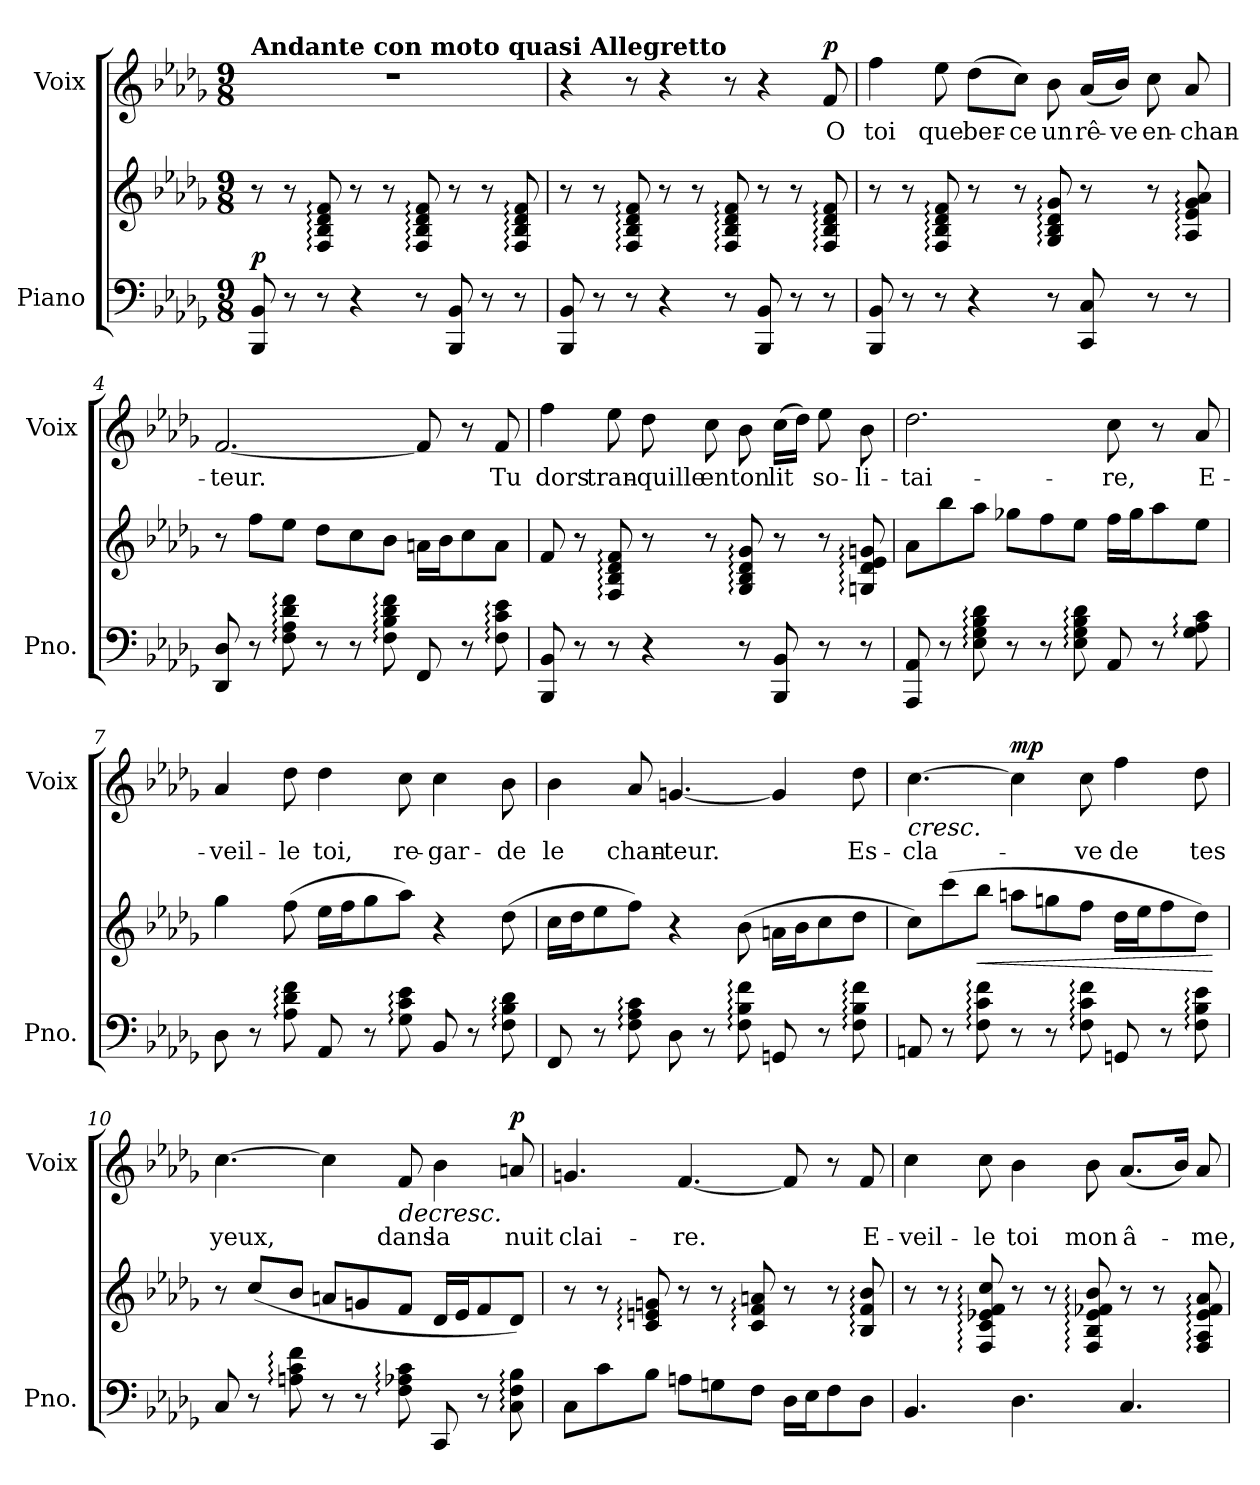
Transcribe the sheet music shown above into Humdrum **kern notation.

**kern	**kern	**dynam	**kern	**text	**dynam
*part2	*part2	*part2	*part1	*part1	*part1
*staff3	*staff2	*staff2/3	*staff1	*staff1	*staff1
*I"Piano	*	*	*I"Voix	*	*
*I'Pno.	*	*	*I'Voix	*	*
*clefF4	*clefG2	*	*clefG2	*	*
*k[b-e-a-d-g-]	*k[b-e-a-d-g-]	*	*k[b-e-a-d-g-]	*	*
*M9/8	*M9/8	*	*M9/8	*	*
=1	=1	=1	=1	=1	=1
!	!	!	!LO:TX:a:B:t=Andante con moto quasi Allegretto	!	!
!	!	!LO:DY:a=2	!	!	!
8BBB-/ 8BB-/	8r	p	8%9r	.	.
8r	8r	.	.	.	.
8r	8F/: 8B-/: 8d-/: 8f/:	.	.	.	.
4r	8r	.	.	.	.
.	8r	.	.	.	.
8r	8F/: 8B-/: 8d-/: 8f/:	.	.	.	.
8BBB-/ 8BB-/	8r	.	.	.	.
8r	8r	.	.	.	.
8r	8F/: 8B-/: 8d-/: 8f/:	.	.	.	.
=2	=2	=2	=2	=2	=2
8BBB-/ 8BB-/	8r	.	4r	.	.
8r	8r	.	.	.	.
8r	8F/: 8B-/: 8d-/: 8f/:	.	8r	.	.
4r	8r	.	4r	.	.
.	8r	.	.	.	.
8r	8F/: 8B-/: 8d-/: 8f/:	.	8r	.	.
8BBB-/ 8BB-/	8r	.	4r	.	.
8r	8r	.	.	.	.
!	!	!	!	!	!LO:DY:a
8r	8F/: 8B-/: 8d-/: 8f/:	.	8f/	O	p
!!LO:LB:g=z
=3	=3	=3	=3	=3	=3
8BBB-/ 8BB-/	8r	.	4ff\	toi	.
8r	8r	.	.	.	.
8r	8F/: 8B-/: 8d-/: 8f/:	.	8ee-\	que	.
4r	8r	.	(8dd-\L	ber-	.
.	8r	.	8cc\J)	-ce	.
8r	8G-/: 8B-/: 8d-/: 8g-/:	.	8b-\	un	.
8CC/ 8C/	8r	.	(16a-/LL	rê-	.
.	.	.	16b-/JJ)	-ve	.
8r	8r	.	8cc\	en-	.
8r	8A-/: 8e-/: 8g-/: 8a-/:	.	8a-/	-chan-	.
=4	=4	=4	=4	=4	=4
8DD-/ 8D-/	8r	.	[2.f/	-teur.	.
8r	8ff\L	.	.	.	.
8F\: 8A-\: 8d-\: 8f\:	8ee-\J	.	.	.	.
8r	8dd-\L	.	.	.	.
8r	8cc\	.	.	.	.
8F\: 8B-\: 8d-\: 8f\:	8b-\J	.	.	.	.
8FF/	16an\LL	.	8f/]	.	.
.	16b-\J	.	.	.	.
8r	8cc\	.	8r	.	.
8F\: 8c\: 8e-\:	8a\J	.	8f/	Tu	.
!!LO:LB:g=z
=5	=5	=5	=5	=5	=5
8BBB-/ 8BB-/	8f/	.	4ff\	dors	.
8r	8r	.	.	.	.
8r	8F/: 8B-/: 8d-/: 8f/:	.	8ee-\	tran-	.
4r	8r	.	8dd-\	-quille	.
.	8r	.	8cc\	en	.
8r	8G-/: 8B-/: 8d-/: 8g-/:	.	8b-\	ton	.
8BBB-/ 8BB-/	8r	.	(16cc\LL	lit	.
.	.	.	16dd-\JJ)	.	.
8r	8r	.	8ee-\	so-	.
8r	8Gn/: 8d-/: 8e-/: 8gn/:	.	8b-\	-li-	.
=6	=6	=6	=6	=6	=6
8AAA-/ 8AA-/	8a-\L	.	2.dd-\	-tai-	.
8r	8bb-\	.	.	.	.
8E-\: 8G-\: 8B-\: 8d-\:	8aa-\J	.	.	.	.
8r	8gg-X\L	.	.	.	.
8r	8ff\	.	.	.	.
8E-\: 8G-\: 8B-\: 8d-\:	8ee-\J	.	.	.	.
8AA-/	16ff\LL	.	8cc\	-re,	.
.	16gg-\J	.	.	.	.
8r	8aa-\	.	8r	.	.
8G-\: 8A-\: 8c\:	8ee-\J	.	8a-/	E-	.
!!LO:PB:g=z
=7	=7	=7	=7	=7	=7
8D-\	4gg-\	.	4a-/	-veil-	.
8r	.	.	.	.	.
8A-\: 8d-\: 8f\:	(8ff\	.	8dd-\	-le	.
8AA-/	16ee-\LL	.	4dd-\	toi,	.
.	16ff\J	.	.	.	.
8r	8gg-\	.	.	.	.
8G-\: 8c\: 8e-\:	8aa-\J)	.	8cc\	re-	.
8BB-/	4r	.	4cc\	-gar-	.
8r	.	.	.	.	.
8F\: 8B-\: 8d-\:	(8dd-\	.	8b-\	-de	.
=8	=8	=8	=8	=8	=8
8FF/	16cc\LL	.	4b-\	le	.
.	16dd-\J	.	.	.	.
8r	8ee-\	.	.	.	.
8F\: 8A-\: 8c\:	8ff\J)	.	8a-/	chan-	.
8D-\	4r	.	[4.gn/	-teur.	.
8r	.	.	.	.	.
8F\: 8B-\: 8f\:	(8b-\	.	.	.	.
8GGn/	16an\LL	.	4g/]	.	.
.	16b-\J	.	.	.	.
8r	8cc\	.	.	.	.
8F\: 8B-\: 8f\:	8dd-\J	.	8dd-\	Es-	.
!!LO:LB:g=z
=9	=9	=9	=9	=9	=9
!	!	!	!	!	!LO:HP:b
8AAn/	8cc\L)	.	[4.cc\	-cla-	<
8r	(8ccc\	.	.	.	.
!	!	!LO:HP:b	!	!	!
8F\: 8c\: 8f\:	8bb-\J	<	.	.	.
!	!	!	!	!	!LO:DY:a
8r	8aan\L	.	4cc\]	.	mp
8r	8ggn\	.	.	.	.
8F\: 8c\: 8f\:	8ff\J	.	8cc\	-ve	.
8GGn/	16dd-\LL	.	4ff\	de	.
.	16ee-\J	.	.	.	.
8r	8ff\	.	.	.	.
8F\: 8B-\: 8e-\:	8dd-\J)	.	8dd-\	tes	[
.	.	[	.	.	.
=10	=10	=10	=10	=10	=10
8C/	8r	.	[4.cc\	yeux,	.
8r	(8cc/L	.	.	.	.
8An\: 8c\: 8f\:	8b-/J	.	.	.	.
8r	8an/L	.	4cc\]	.	.
8r	8gn/	.	.	.	.
!	!	!	!	!	!LO:HP:b
8F\: 8A-X\: 8c\:	8f/J	.	8f/	dans	>
8CC/	16d-/LL	.	4b-\	la	.
.	16e-/J	.	.	.	.
8r	8f/	.	.	.	.
!	!	!	!	!	!LO:DY:a
8C\: 8F\: 8B-\:	8d-/J)	.	8an/	nuit	p
!!LO:LB:g=z
=11	=11	=11	=11	=11	=11
8C\L	8r	.	4.gn/	clai-	.
8c\	8r	.	.	.	.
8B-\J	8c/: 8en/: 8gn/:	.	.	.	.
8An\L	8r	.	[4.f/	-re.	.
8Gn\	8r	.	.	.	.
8F\J	8c/: 8f/: 8an/:	.	.	.	.
16D-\LL	8r	.	8f/]	.	]
16E-\J	.	.	.	.	.
8F\	8r	.	8r	.	.
8D-\J	8B-/: 8f/: 8b-/:	.	8f/	E-	.
=12	=12	=12	=12	=12	=12
4.BB-/	8r	.	4cc\	-veil-	.
.	8r	.	.	.	.
.	8F/: 8c/: 8e-X/: 8f/: 8cc/:	.	8cc\	-le	.
4.D-\	8r	.	4b-\	toi	.
.	8r	.	.	.	.
.	8F/: 8B-/: 8e-/: 8f-X/: 8b-/:	.	8b-\	mon	.
4.C/	8r	.	(8.a-/L	â-	.
.	8r	.	.	.	.
.	.	.	16b-/Jk)	.	.
.	8F/: 8A-/: 8e-/: 8f-/: 8a-/:	.	8a-/	-me,	.
=	=	=	=	=	=
*-	*-	*-	*-	*-	*-
